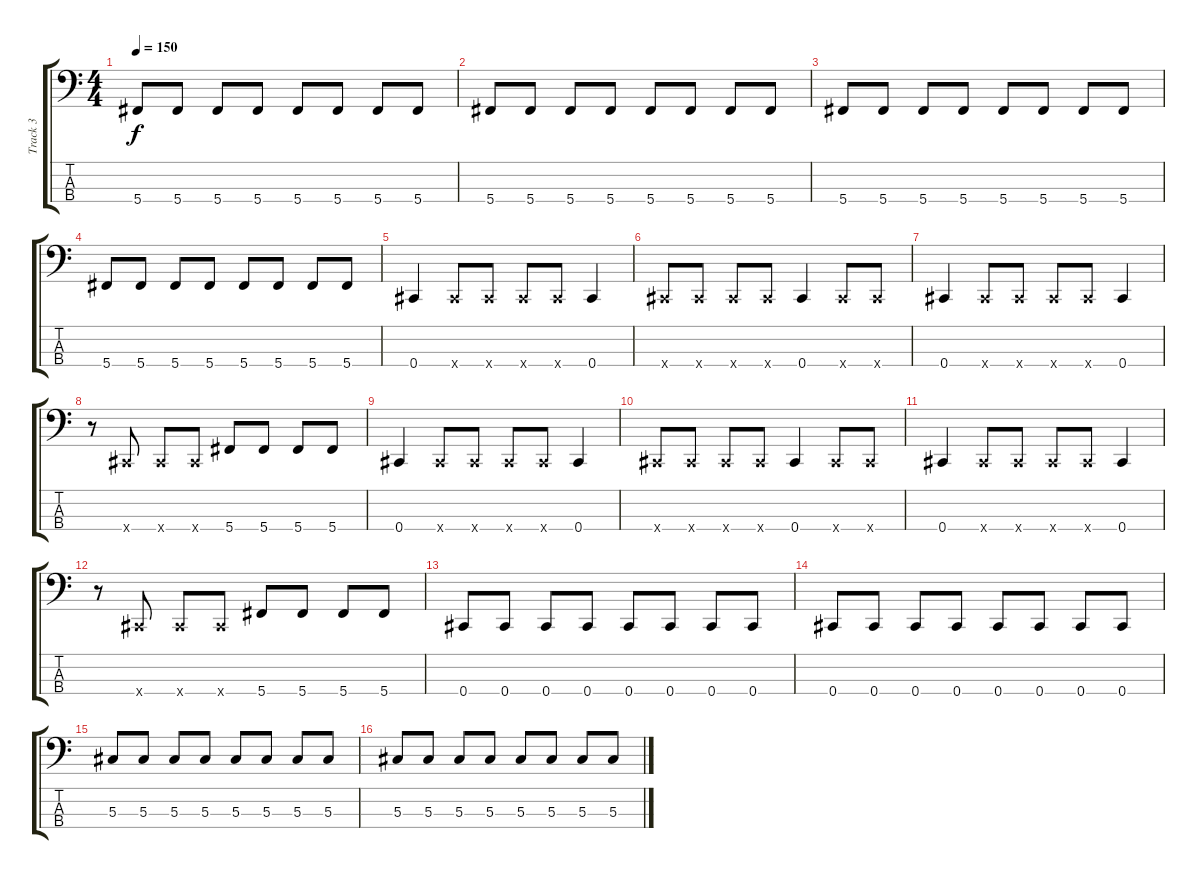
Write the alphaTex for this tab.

\track ("Track 3" "Track 3") {instrument electricbassfinger}
\staff {score tabs}
\tuning (Gb2 Db2 Ab1 Db1) {hide}
\ts (4 4)
\tempo 150
\clef f4
\ks c
5.4.8{dy f} 5.4.8 5.4.8 5.4.8 5.4.8 5.4.8 5.4.8 5.4.8 |
5.4.8 5.4.8 5.4.8 5.4.8 5.4.8 5.4.8 5.4.8 5.4.8 |
5.4.8 5.4.8 5.4.8 5.4.8 5.4.8 5.4.8 5.4.8 5.4.8 |
5.4.8 5.4.8 5.4.8 5.4.8 5.4.8 5.4.8 5.4.8 5.4.8 |
0.4.4 0.4{x}.8 0.4{x}.8 0.4{x}.8 0.4{x}.8 0.4.4 |
0.4{x}.8 0.4{x}.8 0.4{x}.8 0.4{x}.8 0.4.4 0.4{x}.8 0.4{x}.8 |
0.4.4 0.4{x}.8 0.4{x}.8 0.4{x}.8 0.4{x}.8 0.4.4 |
r.8 0.4{x}.8 0.4{x}.8 0.4{x}.8 5.4.8 5.4.8 5.4.8 5.4.8 |
0.4.4 0.4{x}.8 0.4{x}.8 0.4{x}.8 0.4{x}.8 0.4.4 |
0.4{x}.8 0.4{x}.8 0.4{x}.8 0.4{x}.8 0.4.4 0.4{x}.8 0.4{x}.8 |
0.4.4 0.4{x}.8 0.4{x}.8 0.4{x}.8 0.4{x}.8 0.4.4 |
r.8 0.4{x}.8 0.4{x}.8 0.4{x}.8 5.4.8 5.4.8 5.4.8 5.4.8 |
0.4.8 0.4.8 0.4.8 0.4.8 0.4.8 0.4.8 0.4.8 0.4.8 |
0.4.8 0.4.8 0.4.8 0.4.8 0.4.8 0.4.8 0.4.8 0.4.8 |
5.3.8 5.3.8 5.3.8 5.3.8 5.3.8 5.3.8 5.3.8 5.3.8 |
5.3.8 5.3.8 5.3.8 5.3.8 5.3.8 5.3.8 5.3.8 5.3.8
